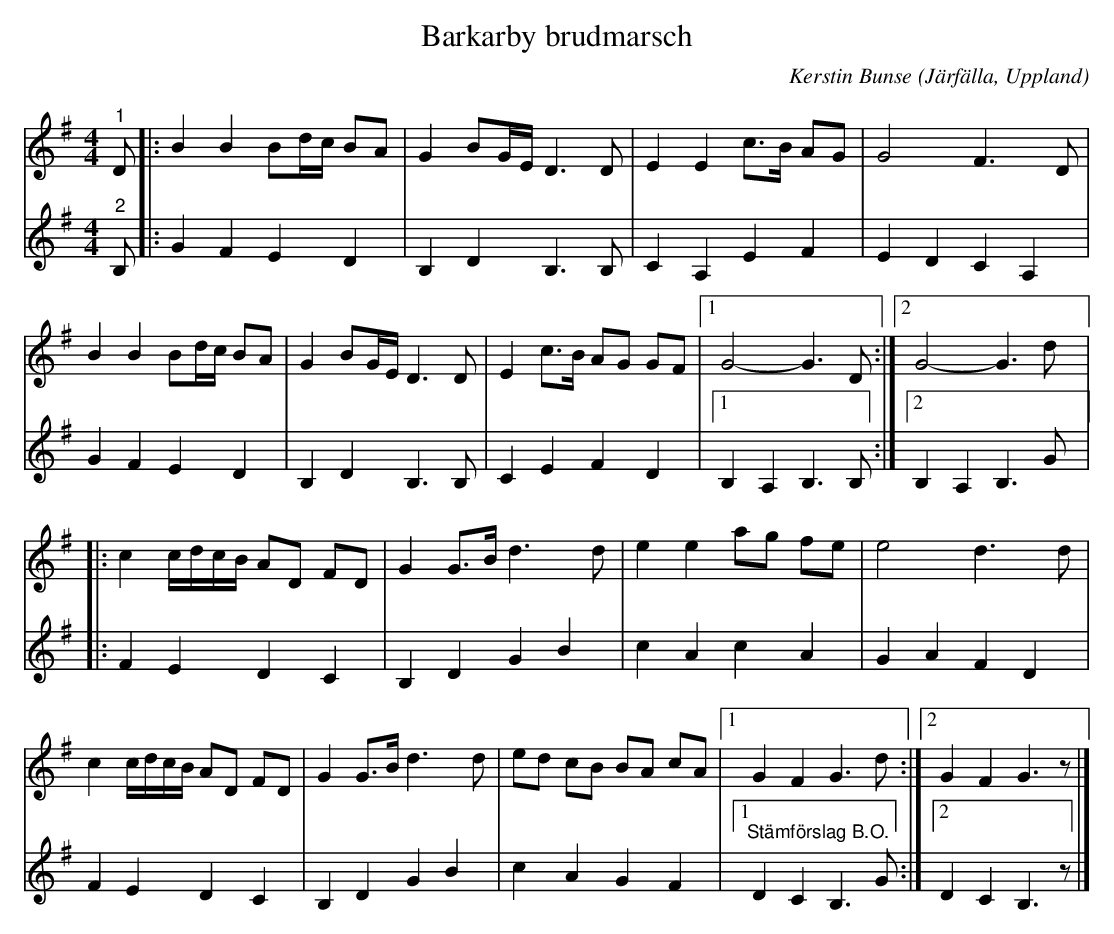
X:1
T:Barkarby brudmarsch
C:Kerstin Bunse
O:Järfälla, Uppland
L:1/8
M:4/4
K:G
V:1
"^1" D |: B2 B2 Bd/c/ BA | G2 BG/E/ D3 D | E2 E2 c>B AG | G4 F3 D |
B2 B2 Bd/c/ BA | G2 BG/E/ D3 D | E2 c>B AG GF |1 G4- G3 D :|2 G4- G3 d |:
c2 c/d/c/B/ AD FD | G2 G>B d3 d | e2 e2 ag fe | e4 d3 d |
c2 c/d/c/B/ AD FD | G2 G>B d3 d | ed cB BA cA |1 G2 F2 G3 d :|2 G2 F2 G3 z |]
V:2
"^2" B, |: G2 F2 E2 D2 | B,2 D2 B,3 B, | C2 A,2 E2 F2 | E2 D2 C2 A,2 |
G2 F2 E2 D2 | B,2 D2 B,3 B, | C2 E2 F2 D2 |1 B,2 A,2 B,3 B, :|2 B,2 A,2 B,3 G |:
F2 E2 D2 C2 | B,2 D2 G2 B2 | c2 A2 c2 A2 | G2 A2 F2 D2 |
F2 E2 D2 C2 | B,2 D2 G2 B2 | c2 A2 G2 F2 |1 "^Stämförslag B.O." D2 C2 B,3 G :|2 D2 C2 B,3 z |]
